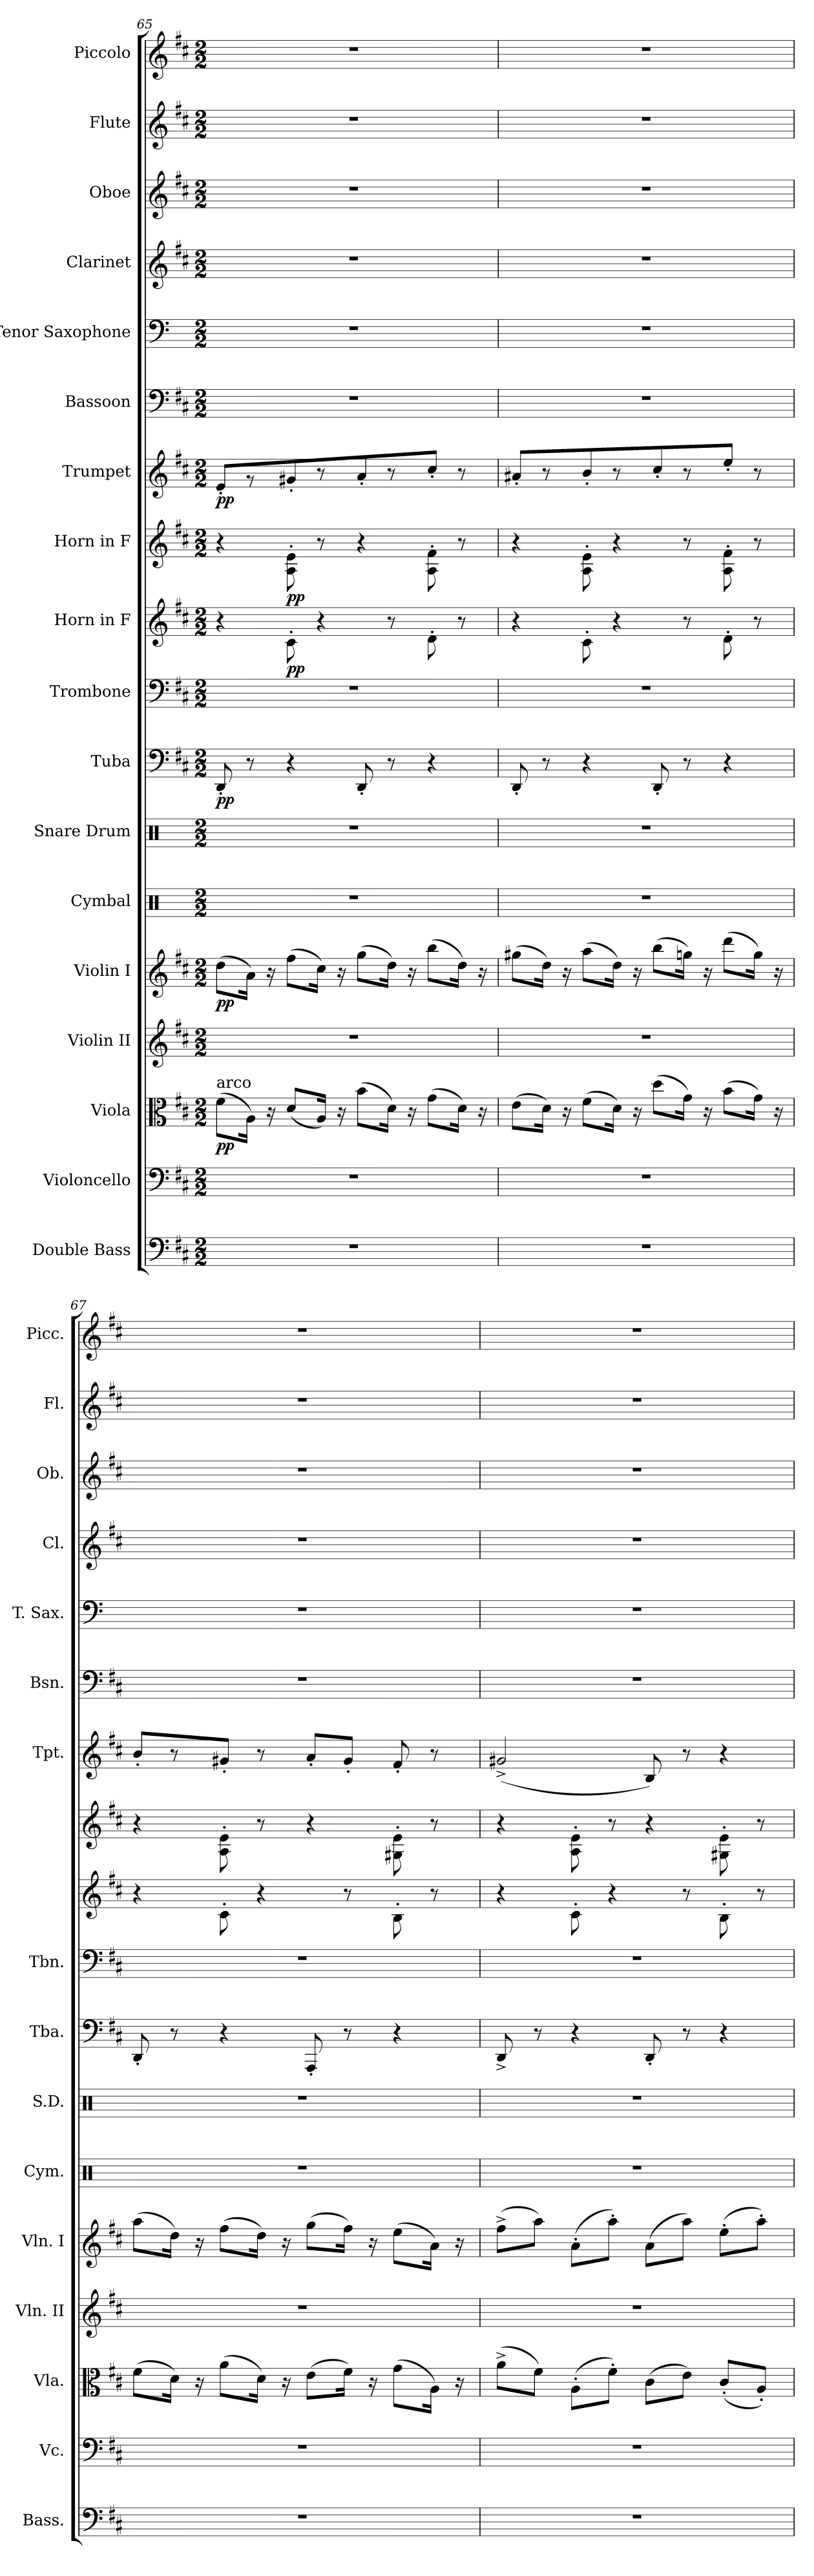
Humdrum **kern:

**kern	**kern	**kern	**dynam	**kern	**kern	**dynam	**kern	**kern	**kern	**dynam	**kern	**kern	**dynam	**kern	**dynam	**kern	**dynam	**kern	**kern	**kern	**kern	**kern	**kern
*part18	*part17	*part16	*part16	*part15	*part14	*part14	*part13	*part12	*part11	*part11	*part10	*part9	*part9	*part8	*part8	*part7	*part7	*part6	*part5	*part4	*part3	*part2	*part1
*staff18	*staff17	*staff16	*staff16	*staff15	*staff14	*staff14	*staff13	*staff12	*staff11	*staff11	*staff10	*staff9	*staff9	*staff8	*staff8	*staff7	*staff7	*staff6	*staff5	*staff4	*staff3	*staff2	*staff1
*I"Double Bass	*I"Violoncello	*I"Viola	*	*I"Violin II	*I"Violin I	*	*I"Cymbal	*I"Snare Drum	*I"Tuba	*	*I"Trombone	*I"Horn in F	*	*I"Horn in F	*	*I"Trumpet	*	*I"Bassoon	*I"Tenor Saxophone	*I"Clarinet	*I"Oboe	*I"Flute	*I"Piccolo
*I'Bass.	*I'Vc.	*I'Vla.	*	*I'Vln. II	*I'Vln. I	*	*I'Cym.	*I'S.D.	*I'Tba.	*	*I'Tbn.	*	*	*	*	*I'Tpt.	*	*I'Bsn.	*I'T. Sax.	*I'Cl.	*I'Ob.	*I'Fl.	*I'Picc.
!!LO:PB:g=z
*clefF4	*clefF4	*clefC3	*	*clefG2	*clefG2	*	*clefX	*clefX	*clefF4	*	*clefF4	*clefG2	*	*clefG2	*	*clefG2	*	*clefF4	*clefF4	*clefG2	*clefG2	*clefG2	*clefG2
*ITrd7c12	*	*	*	*	*	*	*	*	*	*	*	*ITrd4c7	*	*ITrd4c7	*	*ITrd1c2	*	*	*ITrd8c14	*ITrd1c2	*	*	*ITrd-7c-12
*k[f#c#]	*k[f#c#]	*k[f#c#]	*	*k[f#c#]	*k[f#c#]	*	*k[]	*k[]	*k[f#c#]	*	*k[f#c#]	*k[f#]	*	*k[f#]	*	*k[]	*	*k[f#c#]	*k[]	*k[]	*k[f#c#]	*k[f#c#]	*k[f#c#]
*M2/2	*M2/2	*M2/2	*	*M2/2	*M2/2	*	*M2/2	*M2/2	*M2/2	*	*M2/2	*M2/2	*	*M2/2	*	*M2/2	*	*M2/2	*M2/2	*M2/2	*M2/2	*M2/2	*M2/2
=65	=65	=65	=65	=65	=65	=65	=65	=65	=65	=65	=65	=65	=65	=65	=65	=65	=65	=65	=65	=65	=65	=65	=65
!	!	!LO:TX:a:t=arco	!	!	!	!	!	!	!	!	!	!	!	!	!	!	!	!	!	!	!	!	!
!	!	!	!LO:DY:b	!	!	!LO:DY:b	!	!	!	!LO:DY:b	!	!	!	!	!	!	!LO:DY:b	!	!	!	!	!	!
1r	1r	(>8f#\L	pp	1r	(>8dd\L	pp	1r	1r	8DD'/	pp	1r	4r	.	4r	.	8d'/L	pp	1r	1r	1r	1r	1r	1r
.	.	16A\Jk)	.	.	16a\Jk)	.	.	.	8r	.	.	.	.	.	.	8r	.	.	.	.	.	.	.
.	.	16r	.	.	16r	.	.	.	.	.	.	.	.	.	.	.	.	.	.	.	.	.	.
!	!	!	!	!	!	!	!	!	!	!	!	!	!LO:DY:b	!	!LO:DY:b	!	!	!	!	!	!	!	!
.	.	(<8d/L	.	.	(>8ff#\L	.	.	.	4r	.	.	8F#'\	pp	8D\' 8A\'	pp	8f#X'/	.	.	.	.	.	.	.
.	.	16A/Jk)	.	.	16cc#\Jk)	.	.	.	.	.	.	4r	.	8r	.	8r	.	.	.	.	.	.	.
.	.	16r	.	.	16r	.	.	.	.	.	.	.	.	.	.	.	.	.	.	.	.	.	.
.	.	(>8b\L	.	.	(>8gg\L	.	.	.	8DD'/	.	.	.	.	4r	.	8g'/	.	.	.	.	.	.	.
.	.	16d\Jk)	.	.	16dd\Jk)	.	.	.	8r	.	.	8r	.	.	.	8r	.	.	.	.	.	.	.
.	.	16r	.	.	16r	.	.	.	.	.	.	.	.	.	.	.	.	.	.	.	.	.	.
.	.	(>8g\L	.	.	(>8bb\L	.	.	.	4r	.	.	8G'\	.	8D\' 8B\'	.	8b'/J	.	.	.	.	.	.	.
.	.	16d\Jk)	.	.	16dd\Jk)	.	.	.	.	.	.	8r	.	8r	.	8r	.	.	.	.	.	.	.
.	.	16r	.	.	16r	.	.	.	.	.	.	.	.	.	.	.	.	.	.	.	.	.	.
=66	=66	=66	=66	=66	=66	=66	=66	=66	=66	=66	=66	=66	=66	=66	=66	=66	=66	=66	=66	=66	=66	=66	=66
1r	1r	(>8e\L	.	1r	(>8gg#X\L	.	1r	1r	8DD'/	.	1r	4r	.	4r	.	8g#X'/L	.	1r	1r	1r	1r	1r	1r
.	.	16d\Jk)	.	.	16dd\Jk)	.	.	.	8r	.	.	.	.	.	.	8r	.	.	.	.	.	.	.
.	.	16r	.	.	16r	.	.	.	.	.	.	.	.	.	.	.	.	.	.	.	.	.	.
.	.	(>8f#\L	.	.	(>8aa\L	.	.	.	4r	.	.	8F#'\	.	8D\' 8A\'	.	8a'/	.	.	.	.	.	.	.
.	.	16d\Jk)	.	.	16dd\Jk)	.	.	.	.	.	.	4r	.	4r	.	8r	.	.	.	.	.	.	.
.	.	16r	.	.	16r	.	.	.	.	.	.	.	.	.	.	.	.	.	.	.	.	.	.
.	.	(>8dd\L	.	.	(>8bb\L	.	.	.	8DD'/	.	.	.	.	.	.	8b'/	.	.	.	.	.	.	.
.	.	16g\Jk)	.	.	16ggn\Jk)	.	.	.	8r	.	.	8r	.	8r	.	8r	.	.	.	.	.	.	.
.	.	16r	.	.	16r	.	.	.	.	.	.	.	.	.	.	.	.	.	.	.	.	.	.
.	.	(>8b\L	.	.	(>8ddd\L	.	.	.	4r	.	.	8G'\	.	8D\' 8B\'	.	8dd'/J	.	.	.	.	.	.	.
.	.	16g\Jk)	.	.	16gg\Jk)	.	.	.	.	.	.	8r	.	8r	.	8r	.	.	.	.	.	.	.
.	.	16r	.	.	16r	.	.	.	.	.	.	.	.	.	.	.	.	.	.	.	.	.	.
=67	=67	=67	=67	=67	=67	=67	=67	=67	=67	=67	=67	=67	=67	=67	=67	=67	=67	=67	=67	=67	=67	=67	=67
1r	1r	(>8f#\L	.	1r	(>8aa\L	.	1r	1r	8DD'/	.	1r	4r	.	4r	.	8a'/L	.	1r	1r	1r	1r	1r	1r
.	.	16d\Jk)	.	.	16dd\Jk)	.	.	.	8r	.	.	.	.	.	.	8r	.	.	.	.	.	.	.
.	.	16r	.	.	16r	.	.	.	.	.	.	.	.	.	.	.	.	.	.	.	.	.	.
.	.	(>8a\L	.	.	(>8ff#\L	.	.	.	4r	.	.	8F#'\	.	8D\' 8A\'	.	8f#X'/J	.	.	.	.	.	.	.
.	.	16d\Jk)	.	.	16dd\Jk)	.	.	.	.	.	.	4r	.	8r	.	8r	.	.	.	.	.	.	.
.	.	16r	.	.	16r	.	.	.	.	.	.	.	.	.	.	.	.	.	.	.	.	.	.
.	.	(>8e\L	.	.	(>8gg\L	.	.	.	8AAA'/	.	.	.	.	4r	.	8g'/L	.	.	.	.	.	.	.
.	.	16f#\Jk)	.	.	16ff#\Jk)	.	.	.	8r	.	.	8r	.	.	.	8f#'/J	.	.	.	.	.	.	.
.	.	16r	.	.	16r	.	.	.	.	.	.	.	.	.	.	.	.	.	.	.	.	.	.
.	.	(>8g\L	.	.	(>8ee\L	.	.	.	4r	.	.	8E'\	.	8C#X\' 8A\'	.	8e'/	.	.	.	.	.	.	.
.	.	16A\Jk)	.	.	16a\Jk)	.	.	.	.	.	.	8r	.	8r	.	8r	.	.	.	.	.	.	.
.	.	16r	.	.	16r	.	.	.	.	.	.	.	.	.	.	.	.	.	.	.	.	.	.
=68	=68	=68	=68	=68	=68	=68	=68	=68	=68	=68	=68	=68	=68	=68	=68	=68	=68	=68	=68	=68	=68	=68	=68
1r	1r	(>8a^\L	.	1r	(>8ff#^\L	.	1r	1r	8DD^/	.	1r	4r	.	4r	.	(<2f#X^/	.	1r	1r	1r	1r	1r	1r
.	.	8f#\J)	.	.	8aa\J)	.	.	.	8r	.	.	.	.	.	.	.	.	.	.	.	.	.	.
.	.	(>8A'\L	.	.	(>8a'\L	.	.	.	4r	.	.	8F#'\	.	8D\' 8A\'	.	.	.	.	.	.	.	.	.
.	.	8f#'\J)	.	.	8aa'\J)	.	.	.	.	.	.	4r	.	8r	.	.	.	.	.	.	.	.	.
.	.	(>8c#\L	.	.	(>8a\L	.	.	.	8DD'/	.	.	.	.	4r	.	8A/)	.	.	.	.	.	.	.
.	.	8e\J)	.	.	8aa\J)	.	.	.	8r	.	.	8r	.	.	.	8r	.	.	.	.	.	.	.
.	.	(<8c#'/L	.	.	(>8ee'\L	.	.	.	4r	.	.	8E'\	.	8C#X\' 8A\'	.	4r	.	.	.	.	.	.	.
.	.	8A'/J)	.	.	8aa'\J)	.	.	.	.	.	.	8r	.	8r	.	.	.	.	.	.	.	.	.
=	=	=	=	=	=	=	=	=	=	=	=	=	=	=	=	=	=	=	=	=	=	=	=
*-	*-	*-	*-	*-	*-	*-	*-	*-	*-	*-	*-	*-	*-	*-	*-	*-	*-	*-	*-	*-	*-	*-	*-
